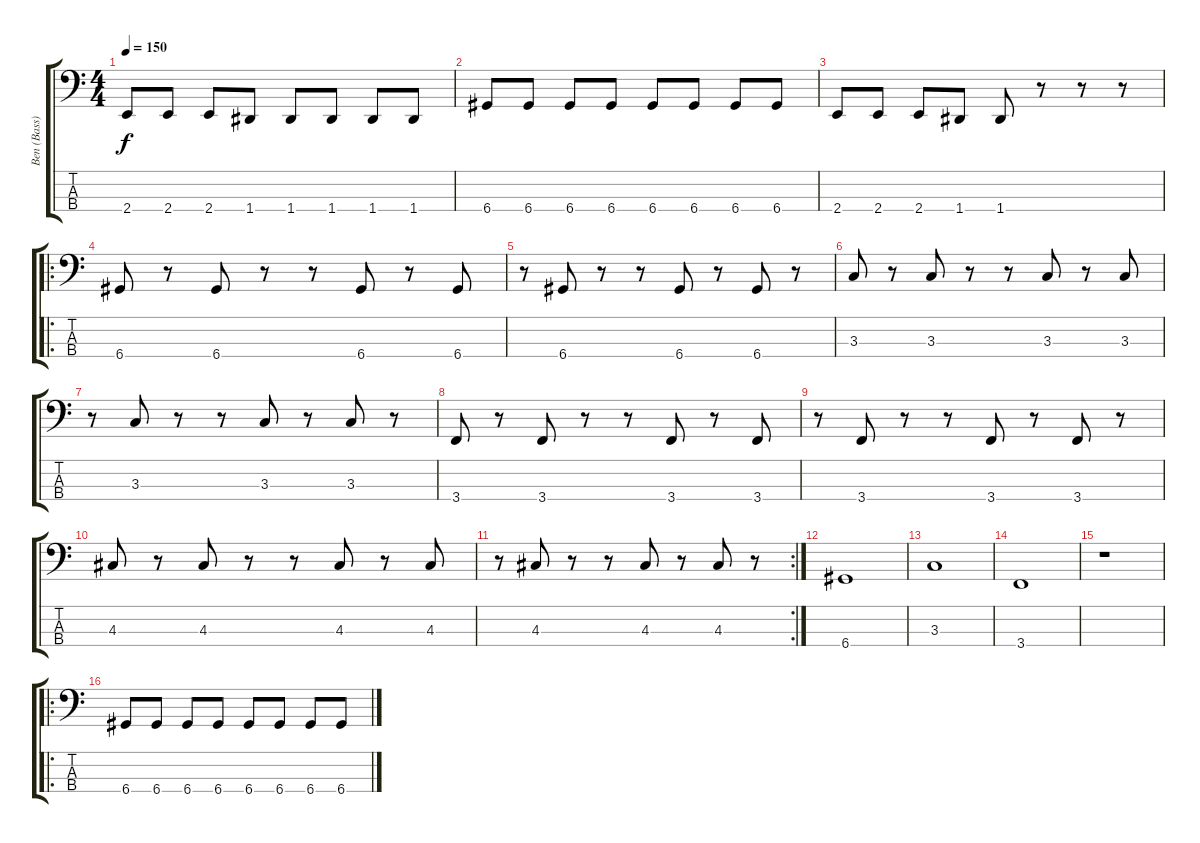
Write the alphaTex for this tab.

\track ("Ben (Bass)" "Ben (Bass)") {instrument electricbassfinger}
\staff {score tabs}
\tuning (G2 D2 A1 D1) {hide}
\ts (4 4)
\tempo 150
\clef f4
\ks c
2.4.8{dy f} 2.4.8 2.4.8 1.4.8 1.4.8 1.4.8 1.4.8 1.4.8 |
6.4.8 6.4.8 6.4.8 6.4.8 6.4.8 6.4.8 6.4.8 6.4.8 |
2.4.8 2.4.8 2.4.8 1.4.8 1.4.8 r.8 r.8 r.8 |
\ro
6.4.8 r.8 6.4.8 r.8 r.8 6.4.8 r.8 6.4.8 |
r.8 6.4.8 r.8 r.8 6.4.8 r.8 6.4.8 r.8 |
3.3.8 r.8 3.3.8 r.8 r.8 3.3.8 r.8 3.3.8 |
r.8 3.3.8 r.8 r.8 3.3.8 r.8 3.3.8 r.8 |
3.4.8 r.8 3.4.8 r.8 r.8 3.4.8 r.8 3.4.8 |
r.8 3.4.8 r.8 r.8 3.4.8 r.8 3.4.8 r.8 |
4.3.8 r.8 4.3.8 r.8 r.8 4.3.8 r.8 4.3.8 |
\rc 2
r.8 4.3.8 r.8 r.8 4.3.8 r.8 4.3.8 r.8 |
6.4.1 |
3.3.1 |
3.4.1 |
r.1 |
\ro
6.4.8 6.4.8 6.4.8 6.4.8 6.4.8 6.4.8 6.4.8 6.4.8
